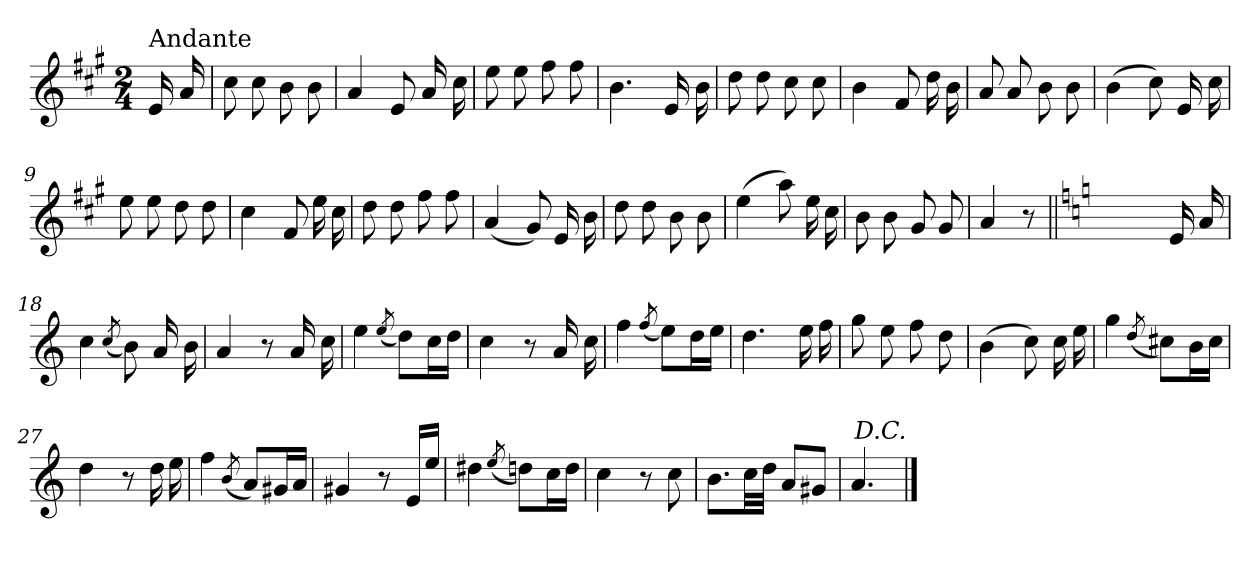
**kern
*part1
*staff1
*clefG2
*k[f#c#g#]
*A:
*M2/4
=
!LO:TX:a:t=Andante
16e/
16a/
=1
8cc#\
8cc#\
8b\
8b\
=2
4a/
8e/
16a/
16cc#\
=3
8ee\
8ee\
8ff#\
8ff#\
=4
4.b\
16e/
16b\
=5
8dd\
8dd\
8cc#\
8cc#\
=6
4b\
8f#/
16dd\
16b\
=7
8a/
8a/
8b\
8b\
!!LO:LB:g=z
=8
(>4b\
8cc#\)
16e/
16cc#\
=9
8ee\
8ee\
8dd\
8dd\
=10
4cc#\
8f#/
16ee\
16cc#\
=11
8dd\
8dd\
8ff#\
8ff#\
=12
(<4a/
8g#/)
16e/
16b\
=13
8dd\
8dd\
8b\
8b\
=14
(>4ee\
8aa\)
16ee\
16cc#\
=15
8b\
8b\
8g#/
8g#/
=16
4a/
8r
=17||
*k[]
4ryy
8ryy
16e/
16a/
=18
4cc\
(<8qcc/
8b\)
16a/
16b\
=19
4a/
8r
16a/
16cc\
=20
4ee\
(<8qee/
8dd\L)
16cc\L
16dd\JJ
=21
4cc\
8r
16a/
16cc\
=22
4ff\
(<8qff/
8ee\L)
16dd\L
16ee\JJ
=23
4.dd\
16ee\
16ff\
=24
8gg\
8ee\
8ff\
8dd\
=25
(>4b\
8cc\)
16cc\
16ee\
!!LO:LB:g=z
=26
4gg\
(<8qdd/
8cc#X\L)
16b\L
16cc#\JJ
=27
4dd\
8r
16dd\
16ee\
=28
4ff\
(<8qb/
8a/L)
16g#X/L
16a/JJ
=29
4g#X/
8r
16e/LL
16ee/JJ
=30
4dd#X\
(<8qee/
8ddn\L)
16cc\L
16dd\JJ
=31
4cc\
8r
8cc\
=32
8.b\L
32cc\LL
32dd\JJJ
8a/L
8g#X/J
=33
4.a/
!LO:TX:a:i:rj:t=D.C.
==
*-
